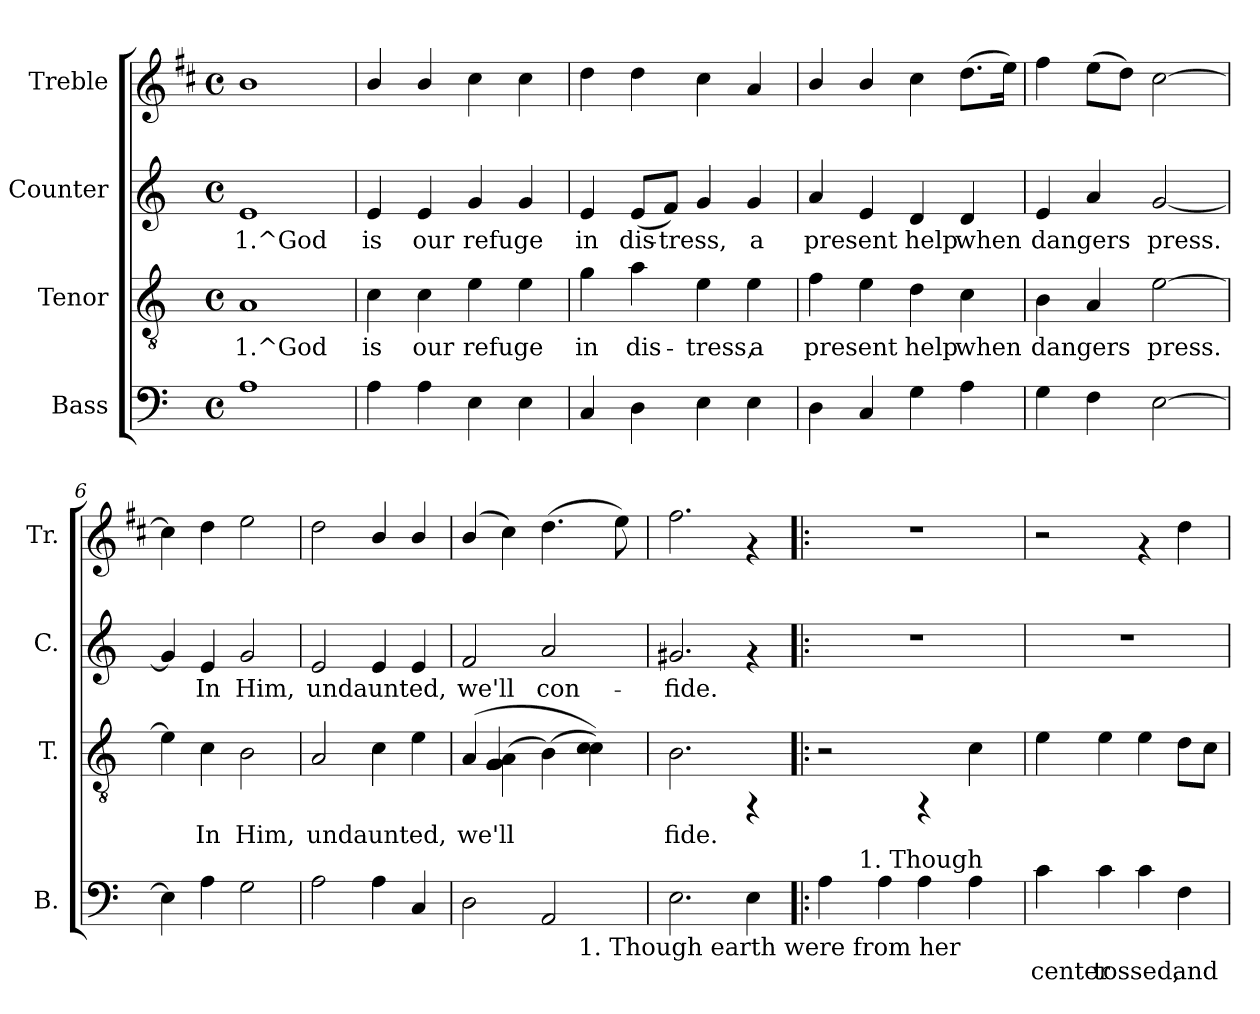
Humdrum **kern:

**kern	**text	**kern	**text	**kern	**text	**kern
*part4	*part4	*part3	*part3	*part2	*part2	*part1
*staff4	*staff4	*staff3	*staff3	*staff2	*staff2	*staff1
*I"Bass	*	*I"Tenor	*	*I"Counter	*	*I"Treble
*I'B.	*	*I'T.	*	*I'C.	*	*I'Tr.
!!LO:PB:g=z
*stria5	*	*stria5	*	*stria5	*	*stria5
*clefF4	*	*clefGv2	*	*clefG2	*	*clefG2
*	*	*	*	*	*	*ITrd1c2
*k[]	*	*k[]	*	*k[]	*	*k[]
*C:	*	*C:	*	*C:	*	*C:
*M4/4	*	*M4/4	*	*M4/4	*	*M4/4
*met(c)	*	*met(c)	*	*met(c)	*	*met(c)
=1	=1	=1	=1	=1	=1	=1
!	!LO:LY:b:cj	!	!LO:LY:a:rj	!	!LO:LY:b:rj	!
1A	.	1A	1.^God	1e	1.^God	1a
=2	=2	=2	=2	=2	=2	=2
!	!LO:LY:b:cj	!	!LO:LY:a:rj	!	!LO:LY:b:rj	!
4A\	.	4c\	is	4e/	is	4a/
!	!LO:LY:b:cj	!	!LO:LY:a:rj	!	!LO:LY:b:rj	!
4A\	.	4c\	our	4e/	our	4a/
!	!LO:LY:b:cj	!	!LO:LY:a:rj	!	!LO:LY:b:rj	!
4E\	.	4e\	refuge	4g/	refuge	4b\
!	!LO:LY:b:cj	!	!LO:LY:a:rj	!	!LO:LY:b:rj	!
4E\	.	4e\	.	4g/	.	4b\
=3	=3	=3	=3	=3	=3	=3
!	!LO:LY:b:cj	!	!LO:LY:a:rj	!	!LO:LY:b:rj	!
4C/	.	4g\	in	4e/	in	4cc\
!	!LO:LY:b:cj	!	!LO:LY:a:rj	!	!LO:LY:b:rj	!
4D\	.	4a\	dis-	(<8e/L	dis-	4cc\
!	!	!	!	!	!LO:LY:b:rj	!
.	.	.	.	8f/J)	-tress,	.
!	!LO:LY:b:cj	!	!LO:LY:a:rj	!	!LO:LY:b:rj	!
4E\	.	4e\	-tress,	4g/	.	4b\
!	!LO:LY:b:cj	!	!LO:LY:a:rj	!	!LO:LY:b:rj	!
4E\	.	4e\	a	4g/	a	4g/
=4	=4	=4	=4	=4	=4	=4
!	!LO:LY:b:cj	!	!LO:LY:a:rj	!	!LO:LY:b:rj	!
4D\	.	4f\	present	4a/	present	4a/
!	!LO:LY:b:cj	!	!LO:LY:a:rj	!	!LO:LY:b:rj	!
4C/	.	4e\	.	4e/	.	4a/
!	!LO:LY:b:cj	!	!LO:LY:a:rj	!	!LO:LY:b:rj	!
4G\	.	4d\	help	4d/	help	4b\
!	!LO:LY:b:cj	!	!LO:LY:a:rj	!	!LO:LY:b:rj	!
4A\	.	4c\	when	4d/	when	(>8.cc\L
.	.	.	.	.	.	16dd\J)
=5	=5	=5	=5	=5	=5	=5
!	!LO:LY:b:cj	!	!LO:LY:a:rj	!	!LO:LY:b:rj	!
4G\	.	4B\	dangers	4e/	dangers	4ee>\
!	!LO:LY:b:cj	!	!LO:LY:a:rj	!	!LO:LY:b:rj	!
4F\	.	4A/	.	4a/	.	(>8dd\L
.	.	.	.	.	.	8cc\J)
!	!LO:LY:b:cj	!	!LO:LY:a:rj	!	!LO:LY:b:rj	!
[>2E\	.	[>2e\	press.	[<2g/	press.	[>2b\
=6	=6	=6	=6	=6	=6	=6
!	!LO:LY:b:cj	!	!LO:LY:a:rj	!	!LO:LY:b:rj	!
4E\]	.	4e\]	.	4g/]	.	4b\]
!	!LO:LY:b:cj	!	!LO:LY:a:rj	!	!LO:LY:b:rj	!
4A\	.	4c\	In	4e/	In	4cc\
!	!LO:LY:b:cj	!	!LO:LY:a:rj	!	!LO:LY:b:rj	!
2G\	.	2B\	Him,	2g/	Him,	2dd\
=7	=7	=7	=7	=7	=7	=7
!	!LO:LY:b:cj	!	!LO:LY:a:rj	!	!LO:LY:b:rj	!
2A\	.	2A/	undaunted,	2e/	undaunted,	2cc\
!	!LO:LY:b:cj	!	!LO:LY:a:rj	!	!LO:LY:b:rj	!
4A\	.	4c\	.	4e/	.	4a/
!	!LO:LY:b:cj	!	!LO:LY:a:rj	!	!LO:LY:b:rj	!
4C/	.	4e\	.	4e/	.	4a/
=8	=8	=8	=8	=8	=8	=8
!	!LO:LY:b:cj	!	!LO:LY:a:rj	!	!LO:LY:b:rj	!
*^	*	*^	*	*	*	*
2D\	2ryy	.	(<4A/	4ryy	we'll	2f/	we'll	(>4a/
!	!	!	!	!	!LO:LY:a:rj	!	!	!
.	.	.	(<(>4A\ 4G\	4G/)	.	.	.	4b\)
!	!	!LO:LY:b:cj	!	!	!LO:LY:a:rj	!	!LO:LY:b:rj	!
2AA>/	8..ryy	.	(<4B\)	2ryy	.	2a/	con-	(>4.cc\
!	!LO:TX:b:t=1. Though earth were from her	!	!	!	!	!	!	!
.	4ryy	.	.	.	.	.	.	.
!	!	!	!	!	!LO:LY:a:rj	!	!	!
.	.	.	4c\ 4c\))	.	.	.	.	.
.	.	.	.	.	.	.	.	8dd\)
.	32ryy	.	.	.	.	.	.	.
=9	=9	=9	=9	=9	=9	=9	=9	=9
!	!	!LO:LY:b:cj	!	!	!LO:LY:a:rj	!	!LO:LY:b:rj	!
*v	*v	*	*	*	*	*	*	*
*	*	*v	*v	*	*	*	*
2.E\	.	2.B\	fide.	2.g#X/	-fide.	2.ee\
!	!LO:LY:b:cj	!	!	!	!	!
4E\	.	4rFF	.	4rf	.	4rf
=10!|:	=10!|:	=10!|:	=10!|:	=10!|:	=10!|:	=10!|:
!	!LO:LY:b:cj	!	!	!	!	!
*^	*	*	*	*	*	*
4A\	8ryy	.	2r	.	1r	.	1r
.	32.ryy	.	.	.	.	.	.
!	!LO:TX:a:t=1. Though	!	!	!	!	!	!
.	2ryy	.	.	.	.	.	.
!	!	!LO:LY:b:cj	!	!	!	!	!
4A\	.	.	.	.	.	.	.
!	!	!LO:LY:b:cj	!	!	!	!	!
4A\	.	.	4rFF	.	.	.	.
.	4ryy	.	.	.	.	.	.
!	!	!LO:LY:b:cj	!	!LO:LY:a:rj	!	!	!
4A\	.	.	4c\	.	.	.	.
.	16ryy	.	.	.	.	.	.
.	64ryy	.	.	.	.	.	.
!!LO:LB:g=z
=11	=11	=11	=11	=11	=11	=11	=11
!	!	!LO:LY:b:cj	!	!LO:LY:a:rj	!	!	!
*v	*v	*	*	*	*	*	*
4c\	center	4e\	.	1r	.	2r
!	!LO:LY:b:cj	!	!LO:LY:a:rj	!	!	!
4c\	tossed,	4e\	.	.	.	.
!	!LO:LY:b:cj	!	!LO:LY:a:rj	!	!	!
4c\	.	4e\	.	.	.	4rf
!	!LO:LY:b:cj	!	!LO:LY:a:rj	!	!	!
4F\	and	8d\L	.	.	.	4cc\
!	!	!	!LO:LY:a:rj	!	!	!
.	.	8c\J	.	.	.	.
=	=	=	=	=	=	=
*-	*-	*-	*-	*-	*-	*-
